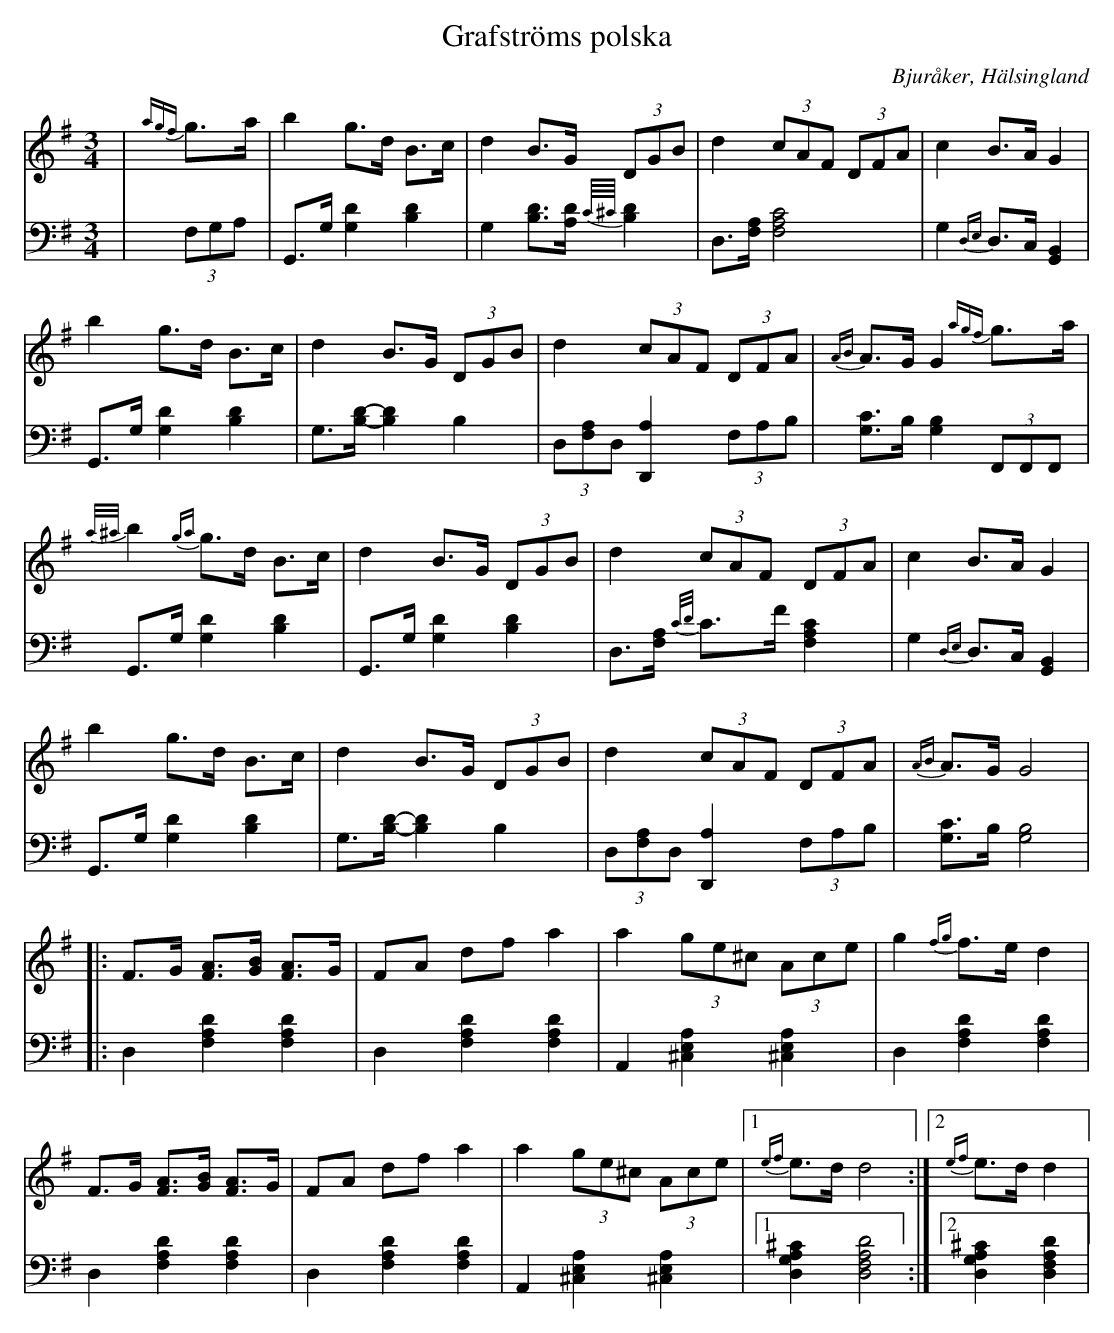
X:1
T: Grafströms polska
O: Bjuråker, Hälsingland
M: 3/4
L: 1/8
K: G
V:1
V:2
V: 1
|{agf}g>a|b2 g>d B>c|d2 B>G (3DGB|d2 (3cAF (3DFA|c2 B>A G2|
b2 g>d B>c|d2 B>G (3DGB|d2 (3cAF (3DFA|{AB}A>G G2 {agf}g>a|
{a/^a/}b2 {ga}g>d B>c|d2 B>G (3DGB|d2 (3cAF (3DFA|c2 B>A G2|
b2 g>d B>c|d2 B>G (3DGB|d2 (3cAF (3DFA|{AB}A>G G4|
|:F>G [FA]>[GB] [FA]>G |FA df a2 |a2 (3ge^c (3Ace |g2 {fg}f>e d2 |
F>G [FA]>[GB] [FA]>G |FA df a2 |a2 (3ge^c (3Ace |1 {ef}e>d d4:|2 {ef}e>d d2|
V:2 clef=bass
|(3F,G,A, | G,,>G, [G,2D2] [B,2D2]|G,2 [B,D]>[A,D] {C//^C//}[B,D]2|D,>[F,A,] [F,4A,4C4]| G,2 {D,E,}D,>C, [G,,2B,,2]|
 G,,>G, [G,2D2] [B,2D2]|G,>[B,D]-[B,2D2] B,2|(3D,[F,A,]D, [D,,2A,2] (3F,A,B,| [G,C]>B, [G,2B,2](3F,,F,,F,,|
G,,>G, [G,2D2] [B,2D2]|G,,>G, [G,2D2] [B,2D2]|D,>[F,A,] {C/D/}C>F [F,2A,2C2]| G,2 {D,E,}D,>C, [G,,2B,,2]|
 G,,>G, [G,2D2] [B,2D2]|G,>[B,D]-[B,2D2] B,2|(3D,[F,A,]D, [D,,2A,2] (3F,A,B,| [G,C]>B, [G,4B,4]|
|:D,2 [F,2A,2D2] [F,2A,2D2]|D,2 [F,2A,2D2] [F,2A,2D2]| A,,2 [^C,2E,2A,2] [^C,2E,2A,2]|D,2 [F,2A,2D2] [F,2A,2D2] |
D,2 [F,2A,2D2] [F,2A,2D2] | D,2 [F,2A,2D2] [F,2A,2D2] | A,,2 [^C,2E,2A,2] [^C,2E,2A,2]|1 [D,2G,2A,2^C2] [D,4F,4A,4D4]:|2 [D,2G,2A,2^C2] [D,2F,2A,2D2]|
